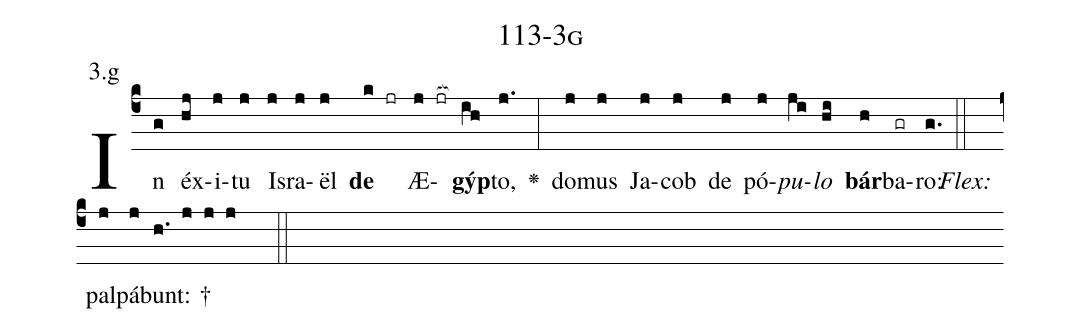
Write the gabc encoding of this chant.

name: 113-3g;
annotation: 3.g;
%%
(c4)In(g) éx(hj)i(j)tu(j) Is(j)ra(j)ël(j) <b>de</b>(k jr) Æ(j jr[ocb:1{])<b>gýp</b>(ih[ocb:0}])to,(j.) <v>\greheightstar</v>(:) do(j)mus(j) Ja(j)cob(j) de(j) pó(j)<i>pu</i>(ji)<i>lo</i>(hi) <b>bár</b>(h)ba(gr)ro:(g.) (::)
<i>Flex:</i>()  pal(j)pá(j)bunt: †(h. j j j  ::)

%E(j) u(j) o(ji) u(hi) a(h) e.(g.) (::)
